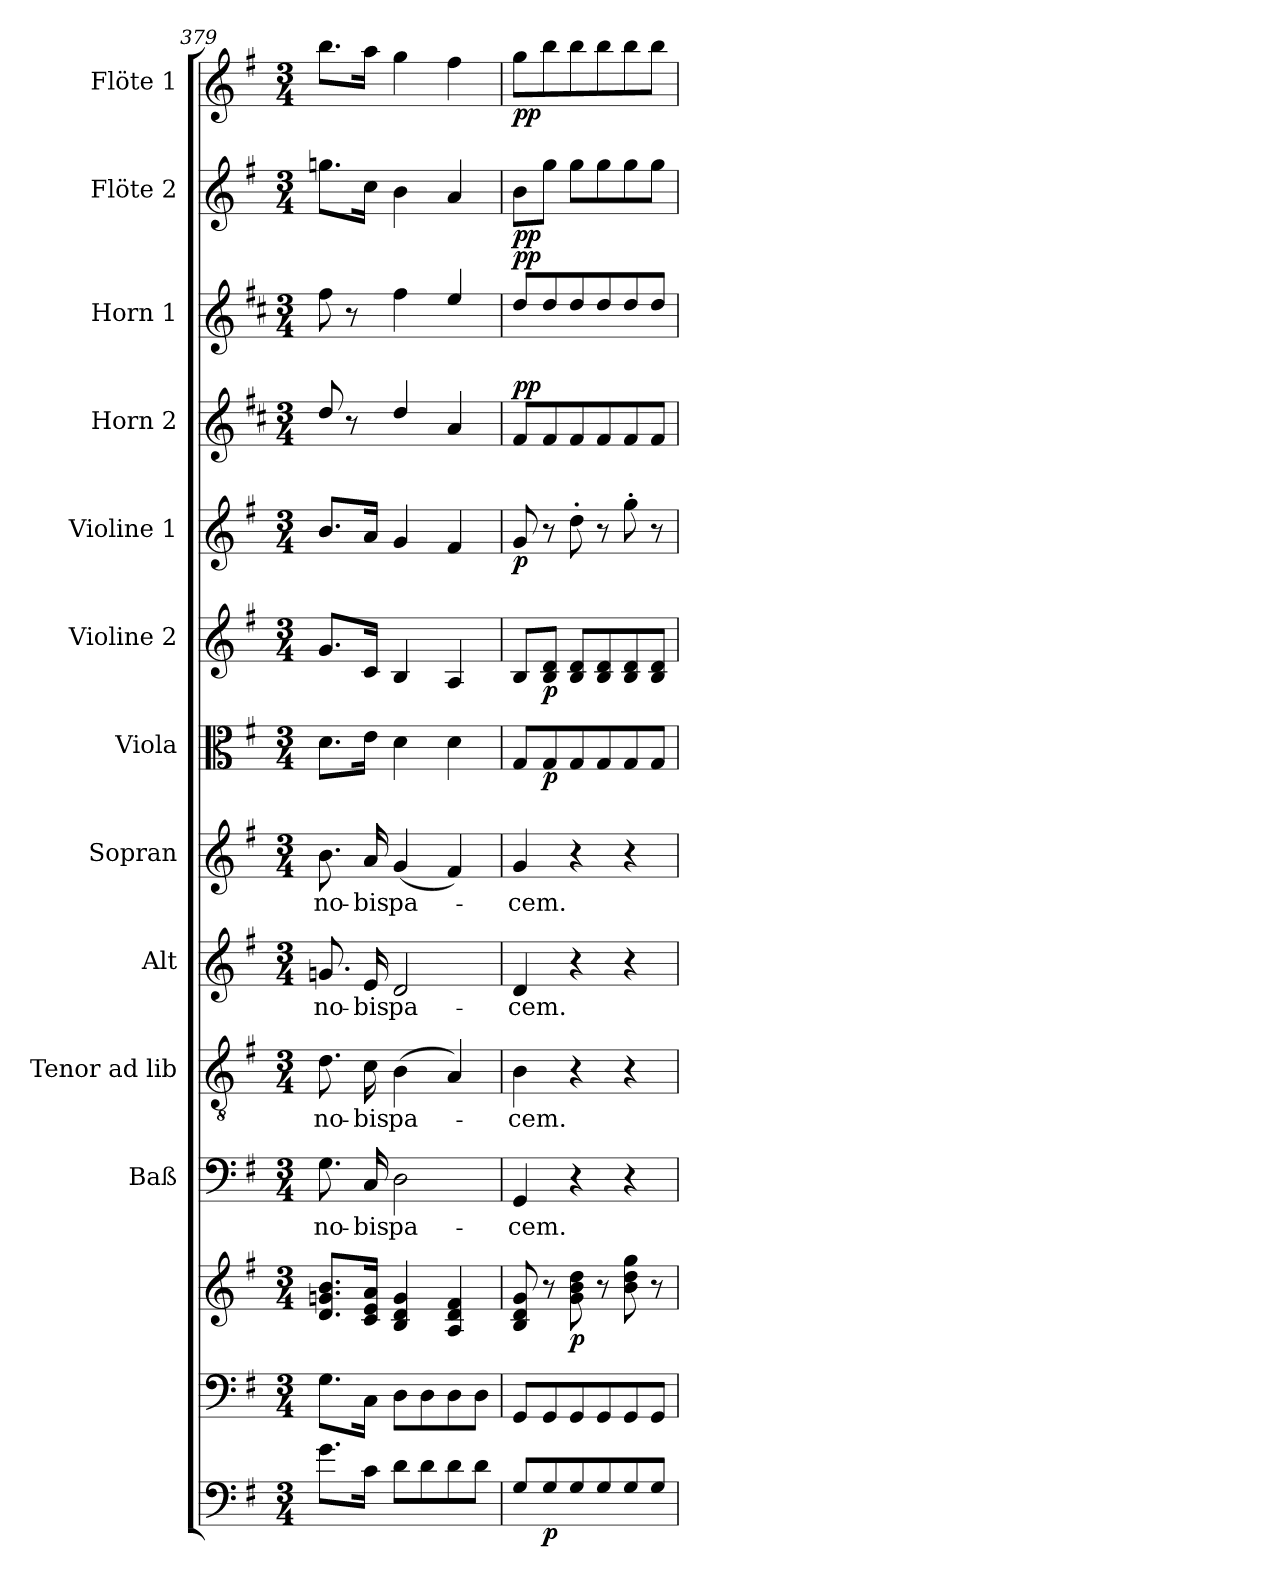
**kern	**dynam	**kern	**kern	**dynam	**kern	**text	**kern	**text	**kern	**text	**kern	**text	**kern	**dynam	**kern	**dynam	**kern	**dynam	**kern	**dynam	**kern	**dynam	**kern	**dynam	**kern	**dynam
*part13	*part13	*part12	*part12	*part12	*part11	*part11	*part10	*part10	*part9	*part9	*part8	*part8	*part7	*part7	*part6	*part6	*part5	*part5	*part4	*part4	*part3	*part3	*part2	*part2	*part1	*part1
*staff14	*staff14	*staff13	*staff12	*staff12/13	*staff11	*staff11	*staff10	*staff10	*staff9	*staff9	*staff8	*staff8	*staff7	*staff7	*staff6	*staff6	*staff5	*staff5	*staff4	*staff4	*staff3	*staff3	*staff2	*staff2	*staff1	*staff1
*	*	*	*	*	*I"Baß	*	*I"Tenor ad lib	*	*I"Alt	*	*I"Sopran	*	*I"Viola	*	*I"Violine 2	*	*I"Violine 1	*	*I"Horn 2	*	*I"Horn 1	*	*I"Flöte 2	*	*I"Flöte 1	*
*	*	*	*	*	*I'Baß	*	*I'Ten	*	*I'Alt	*	*I'Sop	*	*I'Vla.	*	*I'Vln. 2	*	*I'Vln. 1	*	*I'Hrn. 2	*	*I'Hrn. 1	*	*I'Fl. 2	*	*I'Fl. 1	*
!!LO:PB:g=z
*clefF4	*	*clefF4	*clefG2	*	*clefF4	*	*clefGv2	*	*clefG2	*	*clefG2	*	*clefC3	*	*clefG2	*	*clefG2	*	*clefG2	*	*clefG2	*	*clefG2	*	*clefG2	*
*ITrd7c12	*	*	*	*	*	*	*	*	*	*	*	*	*	*	*	*	*	*	*ITrd4c7	*	*ITrd4c7	*	*	*	*	*
*k[f#]	*	*k[f#]	*k[f#]	*	*k[f#]	*	*k[f#]	*	*k[f#]	*	*k[f#]	*	*k[f#]	*	*k[f#]	*	*k[f#]	*	*k[f#]	*	*k[f#]	*	*k[f#]	*	*k[f#]	*
*G:	*	*G:	*G:	*	*G:	*	*G:	*	*G:	*	*G:	*	*G:	*	*G:	*	*G:	*	*G:	*	*G:	*	*G:	*	*G:	*
*M3/4	*	*M3/4	*M3/4	*	*M3/4	*	*M3/4	*	*M3/4	*	*M3/4	*	*M3/4	*	*M3/4	*	*M3/4	*	*M3/4	*	*M3/4	*	*M3/4	*	*M3/4	*
=379	=379	=379	=379	=379	=379	=379	=379	=379	=379	=379	=379	=379	=379	=379	=379	=379	=379	=379	=379	=379	=379	=379	=379	=379	=379	=379
!	!	!	!	!	!	!LO:LY:b	!	!LO:LY:b	!	!LO:LY:b	!	!LO:LY:b	!	!	!	!	!	!	!	!	!	!	!	!	!	!
8.G\L	.	8.G\L	8.d/ 8.gn/ 8.b/L	.	8.G\	no-	8.d\	no-	8.gn/	no-	8.b\	no-	8.d\L	.	8.g/L	.	8.b/L	.	8g/	.	8b\	.	8.ggn\L	.	8.bb\L	.
.	.	.	.	.	.	.	.	.	.	.	.	.	.	.	.	.	.	.	8r	.	8r	.	.	.	.	.
!	!	!	!	!	!	!LO:LY:b	!	!LO:LY:b	!	!LO:LY:b	!	!LO:LY:b	!	!	!	!	!	!	!	!	!	!	!	!	!	!
16C\Jk	.	16C\Jk	16c/ 16e/ 16a/Jk	.	16C/	-bis	16c\	-bis	16e/	-bis	16a/	-bis	16e\Jk	.	16c/Jk	.	16a/Jk	.	.	.	.	.	16cc\Jk	.	16aa\Jk	.
!	!	!	!	!	!	!LO:LY:b	!	!LO:LY:b	!	!LO:LY:b	!	!LO:LY:b	!	!	!	!	!	!	!	!	!	!	!	!	!	!
8D\L	.	8D\L	4B/ 4d/ 4g/	.	2D\	pa-	(>4B\	pa-	2d/	pa-	(<4g/	pa-	4d\	.	4B/	.	4g/	.	4g/	.	4b\	.	4b\	.	4gg\	.
8D\	.	8D\	.	.	.	.	.	.	.	.	.	.	.	.	.	.	.	.	.	.	.	.	.	.	.	.
8D\	.	8D\	4A/ 4d/ 4f#/	.	.	.	4A/)	.	.	.	4f#/)	.	4d\	.	4A/	.	4f#/	.	4d/	.	4a/	.	4a/	.	4ff#\	.
8D\J	.	8D\J	.	.	.	.	.	.	.	.	.	.	.	.	.	.	.	.	.	.	.	.	.	.	.	.
=380	=380	=380	=380	=380	=380	=380	=380	=380	=380	=380	=380	=380	=380	=380	=380	=380	=380	=380	=380	=380	=380	=380	=380	=380	=380	=380
!	!	!	!	!	!	!LO:LY:b	!	!LO:LY:b	!	!LO:LY:b	!	!LO:LY:b	!	!	!	!	!	!LO:DY:b	!	!LO:DY:a	!	!LO:DY:a	!	!LO:DY:b	!	!LO:DY:b
8GG/L	.	8GG/L	8B/ 8d/ 8g/	.	4GG/	-cem.	4B\	-cem.	4d/	-cem.	4g/	-cem.	8G/L	.	8B/L	.	8g/	p	8B/L	pp	8g/L	pp	8b\L	pp	8gg\L	pp
!	!LO:DY:b	!	!	!	!	!	!	!	!	!	!	!	!	!LO:DY:b	!	!LO:DY:b	!	!	!	!	!	!	!	!	!	!
8GG/	p	8GG/	8r	.	.	.	.	.	.	.	.	.	8G/	p	8B/ 8d/J	p	8r	.	8B/	.	8g/	.	8gg\J	.	8bb\	.
!	!	!	!	!LO:DY:b	!	!	!	!	!	!	!	!	!	!	!	!	!	!	!	!	!	!	!	!	!	!
8GG/	.	8GG/	8g\ 8b\ 8dd\	p	4r	.	4r	.	4r	.	4r	.	8G/	.	8B/ 8d/L	.	8dd'>\	.	8B/	.	8g/	.	8gg\L	.	8bb\	.
8GG/	.	8GG/	8r	.	.	.	.	.	.	.	.	.	8G/	.	8B/ 8d/	.	8r	.	8B/	.	8g/	.	8gg\	.	8bb\	.
8GG/	.	8GG/	8b\ 8dd\ 8gg\	.	4r	.	4r	.	4r	.	4r	.	8G/	.	8B/ 8d/	.	8gg'>\	.	8B/	.	8g/	.	8gg\	.	8bb\	.
8GG/J	.	8GG/J	8r	.	.	.	.	.	.	.	.	.	8G/J	.	8B/ 8d/J	.	8r	.	8B/J	.	8g/J	.	8gg\J	.	8bb\J	.
=	=	=	=	=	=	=	=	=	=	=	=	=	=	=	=	=	=	=	=	=	=	=	=	=	=	=
*-	*-	*-	*-	*-	*-	*-	*-	*-	*-	*-	*-	*-	*-	*-	*-	*-	*-	*-	*-	*-	*-	*-	*-	*-	*-	*-
